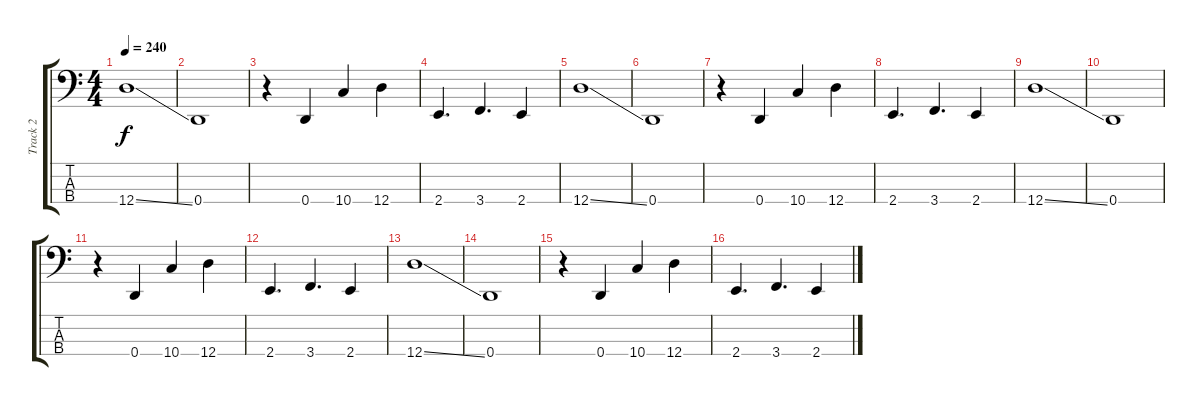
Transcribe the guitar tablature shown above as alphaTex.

\track ("Track 2" "Track 2") {instrument electricbasspick}
\staff {score tabs}
\tuning (G2 D2 A1 D1) {hide}
\ts (4 4)
\tempo 240
\clef f4
\ks c
12.4{ss}.1{dy f} |
0.4.1 |
r.4 0.4.4 10.4.4 12.4.4 |
2.4.4{d} 3.4.4{d} 2.4.4 |
12.4{ss}.1 |
0.4.1 |
r.4 0.4.4 10.4.4 12.4.4 |
2.4.4{d} 3.4.4{d} 2.4.4 |
12.4{ss}.1 |
0.4.1 |
r.4 0.4.4 10.4.4 12.4.4 |
2.4.4{d} 3.4.4{d} 2.4.4 |
12.4{ss}.1 |
0.4.1 |
r.4 0.4.4 10.4.4 12.4.4 |
2.4.4{d} 3.4.4{d} 2.4.4
